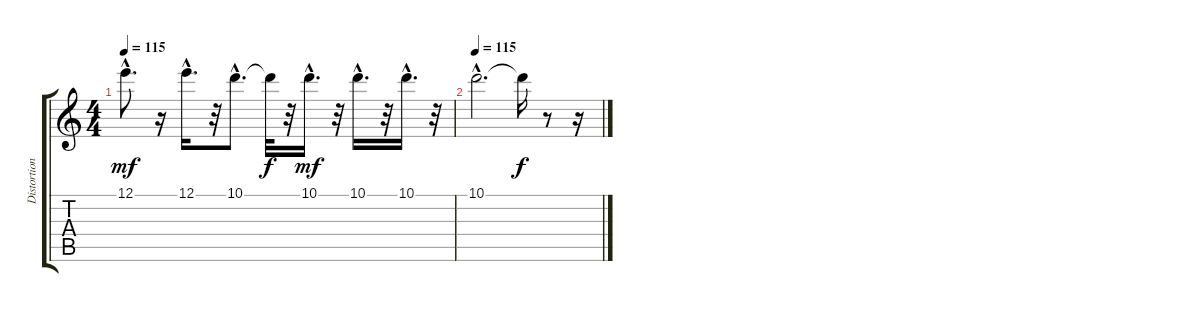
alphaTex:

\track ("Distortion" "Distortion") {instrument distortionguitar}
\staff {score tabs}
\tuning (E4 B3 G3 D3 A2 E2) {hide}
\ts (4 4)
\tempo 115
\clef g2
\ks c
12.1{hac}.8{d dy mf} r.16 12.1{hac}.16{d} r.32 10.1{hac}.8{d} 10.1{t}.32{dy f} r.32 10.1{hac}.16{d dy mf} r.32 10.1{hac}.16{d} r.32 10.1{hac}.16{d} r.32 |
\tempo 115
10.1{hac}.2{d} 10.1{t}.16{dy f} r.8 r.16
